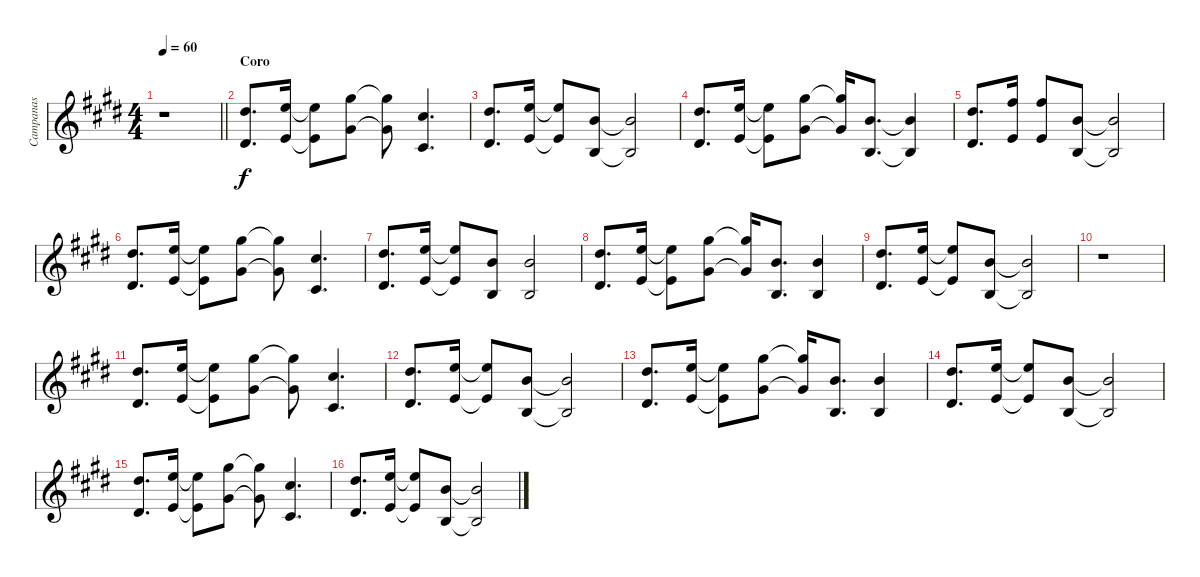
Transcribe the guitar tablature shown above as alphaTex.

\track ("Campanas" "Campanas") {instrument glockenspiel}
\staff {score}
\tuning (E4 B3 G3 D3 A2) {hide}
\ts (4 4)
\tempo 60
\clef g2
\barLineRight lightlight
\ks e
r.1{dy f} |
\section ("" "Coro")
(11.1 4.2).8{d} (12.1 5.2).16 (12.1{t} 5.2{t}).8 (4.1 21.2).8 (4.1{t} 21.2{t}).8 (9.1 2.2).4{d} |
(11.1 4.2).8{d} (0.1 17.2).16 (0.1{t} 17.2{t}).8 (7.1 0.2).8 (7.1{t} 0.2{t}).2 |
(11.1 4.2).8{d} (0.1 17.2).16 (0.1{t} 17.2{t}).8 (16.1 9.2).8 (16.1{t} 9.2{t}).16 (7.1 0.2).8{d} (7.1{t} 0.2{t}).4 |
(11.1 4.2).8{d} (14.1 5.2).16 (0.1 19.2).8 (7.1 0.2).8 (7.1{t} 0.2{t}).2 |
(11.1 4.2).8{d} (0.1 17.2).16 (0.1{t} 17.2{t}).8 (4.1 21.2).8 (4.1{t} 21.2{t}).8 (9.1 2.2).4{d} |
(11.1 4.2).8{d} (0.1 17.2).16 (0.1{t} 17.2{t}).8 (7.1 0.2).8 (7.1 0.2).2 |
(11.1 4.2).8{d} (12.1 5.2).16 (12.1{t} 5.2{t}).8 (4.1 21.2).8 (4.1{t} 21.2{t}).16 (7.1 0.2).8{d} (7.1 0.2).4 |
(11.1 4.2).8{d} (12.1 5.2).16 (12.1{t} 5.2{t}).8 (7.1 0.2).8 (7.1{t} 0.2{t}).2 |
r.1 |
(11.1 4.2).8{d} (0.1 17.2).16 (0.1{t} 17.2{t}).8 (16.1 9.2).8 (16.1{t} 9.2{t}).8 (9.1 2.2).4{d} |
(11.1 4.2).8{d} (12.1 5.2).16 (12.1{t} 5.2{t}).8 (7.1 0.2).8 (7.1{t} 0.2{t}).2 |
(11.1 4.2).8{d} (12.1 5.2).16 (12.1{t} 5.2{t}).8 (4.1 21.2).8 (4.1{t} 21.2{t}).16 (7.1 0.2).8{d} (7.1 0.2).4 |
(11.1 4.2).8{d} (12.1 5.2).16 (12.1{t} 5.2{t}).8 (7.1 0.2).8 (7.1{t} 0.2{t}).2 |
(11.1 4.2).8{d} (0.1 17.2).16 (0.1{t} 17.2{t}).8 (16.1 9.2).8 (16.1{t} 9.2{t}).8 (9.1 2.2).4{d} |
(11.1 4.2).8{d} (12.1 5.2).16 (12.1{t} 5.2{t}).8 (7.1 0.2).8 (7.1{t} 0.2{t}).2
